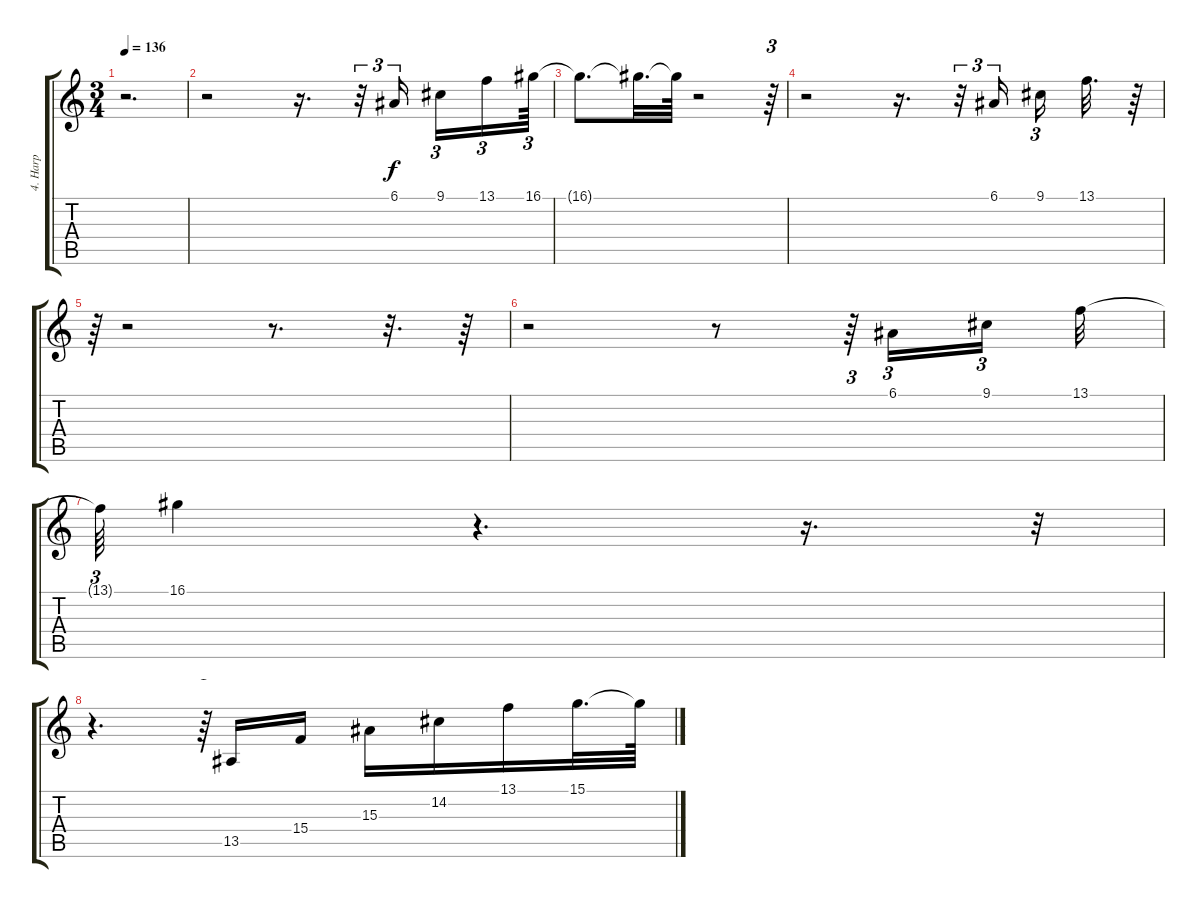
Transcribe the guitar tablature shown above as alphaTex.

\track ("4. Harp" "4. Harp") {instrument orchestralharp}
\staff {score tabs}
\tuning (E4 B3 G3 D3 A2 E2) {hide}
\ts (3 4)
\tempo 136
\clef g2
\ks c
r.2{d dy f} |
r.2 r.16{d} r.32{tu (3 2)} 6.1.16{tu (3 2) instrument orchestralharp beam splitsecondary} 9.1.16{tu (3 2)} 13.1.16{tu (3 2)} 16.1.64{tu (3 2)} |
16.1{t}.8{d} 16.1{t}.32{d} 16.1{t}.64 r.2 r.64{tu (3 2)} |
r.2 r.16{d} r.32{tu (3 2)} 6.1.16{tu (3 2) beam splitsecondary} 9.1.16{tu (3 2)} 13.1.32{d} r.64 |
r.64{tu (3 2)} r.2 r.8{d} r.32{d} r.64 |
r.2 r.8 r.64{tu (3 2)} 6.1.16{tu (3 2)} 9.1.16{tu (3 2) beam splitsecondary} 13.1.32 |
13.1{t}.64{tu (3 2)} 16.1.4 r.4{d} r.16{d} r.32{tu (3 2)} |
r.4{d} r.64{tu (3 2)} 13.5.16 15.4.16 15.3.16 14.2.16 13.1.16 15.1.32{d} 15.1{t}.64
